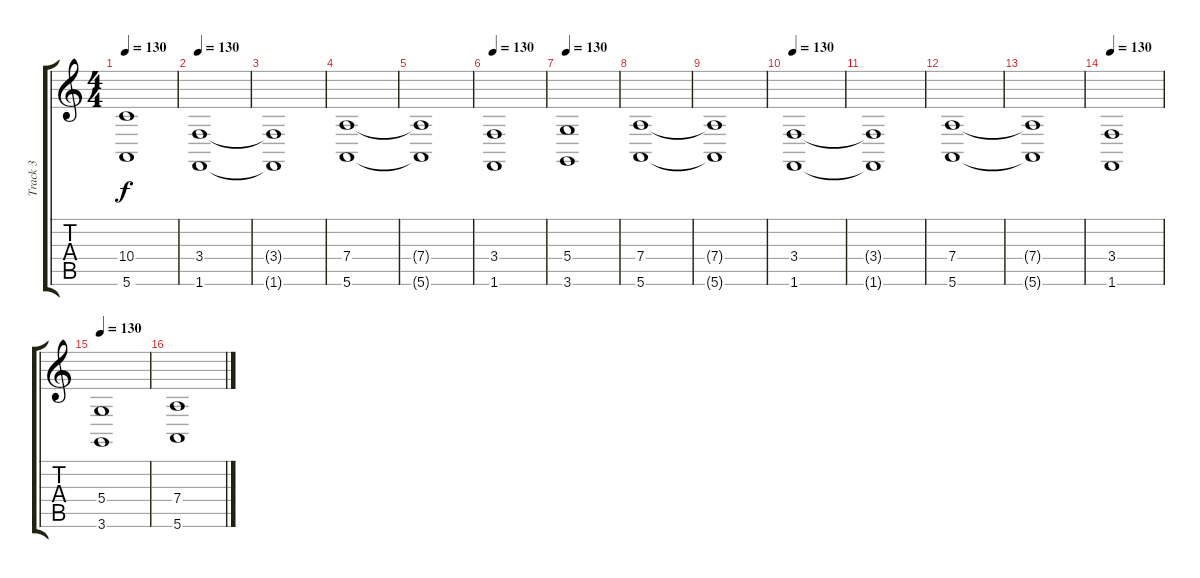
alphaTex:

\track ("Track 3" "Track 3") {instrument stringensemble1}
\staff {score tabs}
\tuning (E4 B3 G3 D3 A2 E2) {hide}
\ts (4 4)
\tempo 130
\clef g2
\ks c
(10.4 5.6).1{dy f} |
\tempo 130
(3.4 1.6).1 |
(3.4{t} 1.6{t}).1 |
(7.4 5.6).1 |
(7.4{t} 5.6{t}).1 |
\tempo 130
(3.4 1.6).1 |
\tempo 130
(5.4 3.6).1 |
(7.4 5.6).1 |
(7.4{t} 5.6{t}).1 |
\tempo 130
(3.4 1.6).1 |
(3.4{t} 1.6{t}).1 |
(7.4 5.6).1 |
(7.4{t} 5.6{t}).1 |
\tempo 130
(3.4 1.6).1 |
\tempo 130
(5.4 3.6).1 |
(7.4 5.6).1
